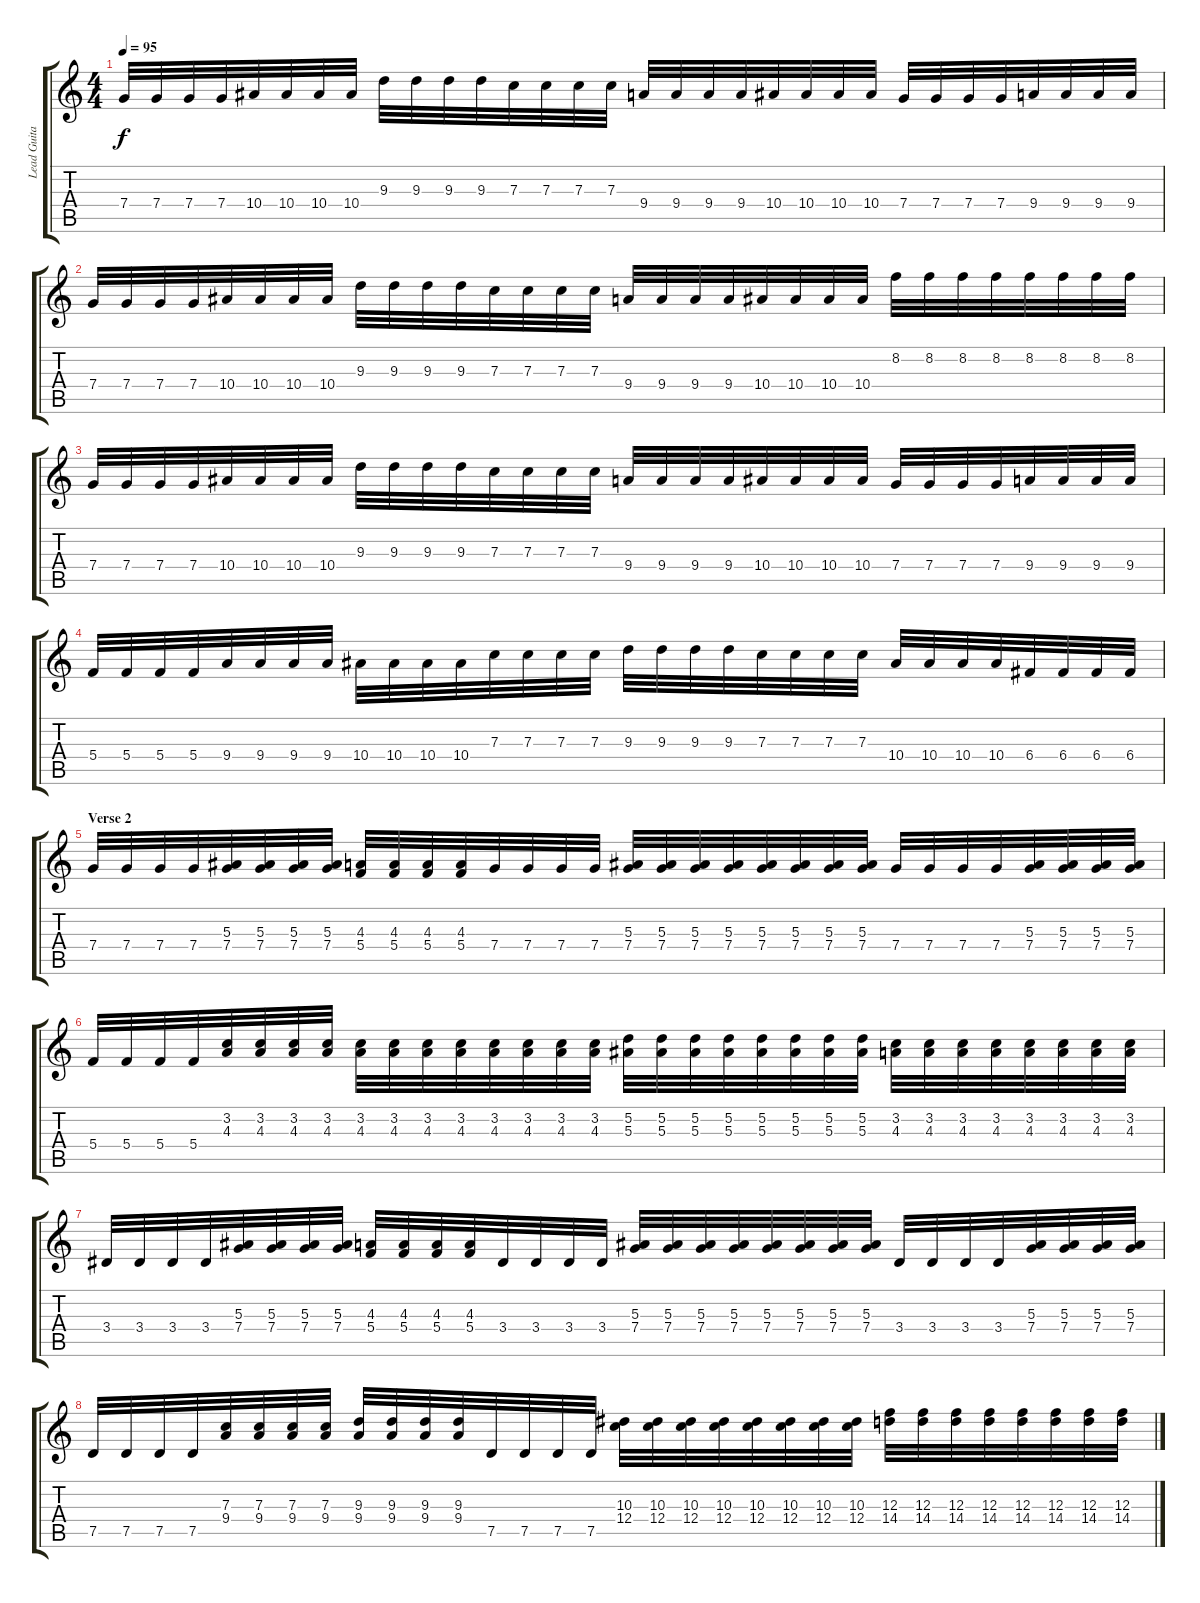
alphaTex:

\track ("Lead Guitar" "Lead Guita") {instrument distortionguitar}
\staff {score tabs}
\tuning (D4 A3 F3 C3 G2 D2) {hide}
\ts (4 4)
\tempo 95
\clef g2
\ks c
7.4.32{dy f} 7.4.32 7.4.32 7.4.32 10.4.32 10.4.32 10.4.32 10.4.32 9.3.32 9.3.32 9.3.32 9.3.32 7.3.32 7.3.32 7.3.32 7.3.32 9.4.32 9.4.32 9.4.32 9.4.32 10.4.32 10.4.32 10.4.32 10.4.32 7.4.32 7.4.32 7.4.32 7.4.32 9.4.32 9.4.32 9.4.32 9.4.32 |
7.4.32 7.4.32 7.4.32 7.4.32 10.4.32 10.4.32 10.4.32 10.4.32 9.3.32 9.3.32 9.3.32 9.3.32 7.3.32 7.3.32 7.3.32 7.3.32 9.4.32 9.4.32 9.4.32 9.4.32 10.4.32 10.4.32 10.4.32 10.4.32 8.2.32 8.2.32 8.2.32 8.2.32 8.2.32 8.2.32 8.2.32 8.2.32 |
7.4.32 7.4.32 7.4.32 7.4.32 10.4.32 10.4.32 10.4.32 10.4.32 9.3.32 9.3.32 9.3.32 9.3.32 7.3.32 7.3.32 7.3.32 7.3.32 9.4.32 9.4.32 9.4.32 9.4.32 10.4.32 10.4.32 10.4.32 10.4.32 7.4.32 7.4.32 7.4.32 7.4.32 9.4.32 9.4.32 9.4.32 9.4.32 |
5.4.32 5.4.32 5.4.32 5.4.32 9.4.32 9.4.32 9.4.32 9.4.32 10.4.32 10.4.32 10.4.32 10.4.32 7.3.32 7.3.32 7.3.32 7.3.32 9.3.32 9.3.32 9.3.32 9.3.32 7.3.32 7.3.32 7.3.32 7.3.32 10.4.32 10.4.32 10.4.32 10.4.32 6.4.32 6.4.32 6.4.32 6.4.32 |
\section ("" "Verse 2")
7.4.32 7.4.32 7.4.32 7.4.32 (5.3 7.4).32 (5.3 7.4).32 (5.3 7.4).32 (5.3 7.4).32 (4.3 5.4).32 (4.3 5.4).32 (4.3 5.4).32 (4.3 5.4).32 7.4.32 7.4.32 7.4.32 7.4.32 (5.3 7.4).32 (5.3 7.4).32 (5.3 7.4).32 (5.3 7.4).32 (5.3 7.4).32 (5.3 7.4).32 (5.3 7.4).32 (5.3 7.4).32 7.4.32 7.4.32 7.4.32 7.4.32 (5.3 7.4).32 (5.3 7.4).32 (5.3 7.4).32 (5.3 7.4).32 |
5.4.32 5.4.32 5.4.32 5.4.32 (3.2 4.3).32 (3.2 4.3).32 (3.2 4.3).32 (3.2 4.3).32 (3.2 4.3).32 (3.2 4.3).32 (3.2 4.3).32 (3.2 4.3).32 (3.2 4.3).32 (3.2 4.3).32 (3.2 4.3).32 (3.2 4.3).32 (5.2 5.3).32 (5.2 5.3).32 (5.2 5.3).32 (5.2 5.3).32 (5.2 5.3).32 (5.2 5.3).32 (5.2 5.3).32 (5.2 5.3).32 (3.2 4.3).32 (3.2 4.3).32 (3.2 4.3).32 (3.2 4.3).32 (3.2 4.3).32 (3.2 4.3).32 (3.2 4.3).32 (3.2 4.3).32 |
3.4.32 3.4.32 3.4.32 3.4.32 (5.3 7.4).32 (5.3 7.4).32 (5.3 7.4).32 (5.3 7.4).32 (4.3 5.4).32 (4.3 5.4).32 (4.3 5.4).32 (4.3 5.4).32 3.4.32 3.4.32 3.4.32 3.4.32 (5.3 7.4).32 (5.3 7.4).32 (5.3 7.4).32 (5.3 7.4).32 (5.3 7.4).32 (5.3 7.4).32 (5.3 7.4).32 (5.3 7.4).32 3.4.32 3.4.32 3.4.32 3.4.32 (5.3 7.4).32 (5.3 7.4).32 (5.3 7.4).32 (5.3 7.4).32 |
7.5.32 7.5.32 7.5.32 7.5.32 (7.3 9.4).32 (7.3 9.4).32 (7.3 9.4).32 (7.3 9.4).32 (9.3 9.4).32 (9.3 9.4).32 (9.3 9.4).32 (9.3 9.4).32 7.5.32 7.5.32 7.5.32 7.5.32 (10.3 12.4).32 (10.3 12.4).32 (10.3 12.4).32 (10.3 12.4).32 (10.3 12.4).32 (10.3 12.4).32 (10.3 12.4).32 (10.3 12.4).32 (12.3 14.4).32 (12.3 14.4).32 (12.3 14.4).32 (12.3 14.4).32 (12.3 14.4).32 (12.3 14.4).32 (12.3 14.4).32 (12.3 14.4).32
